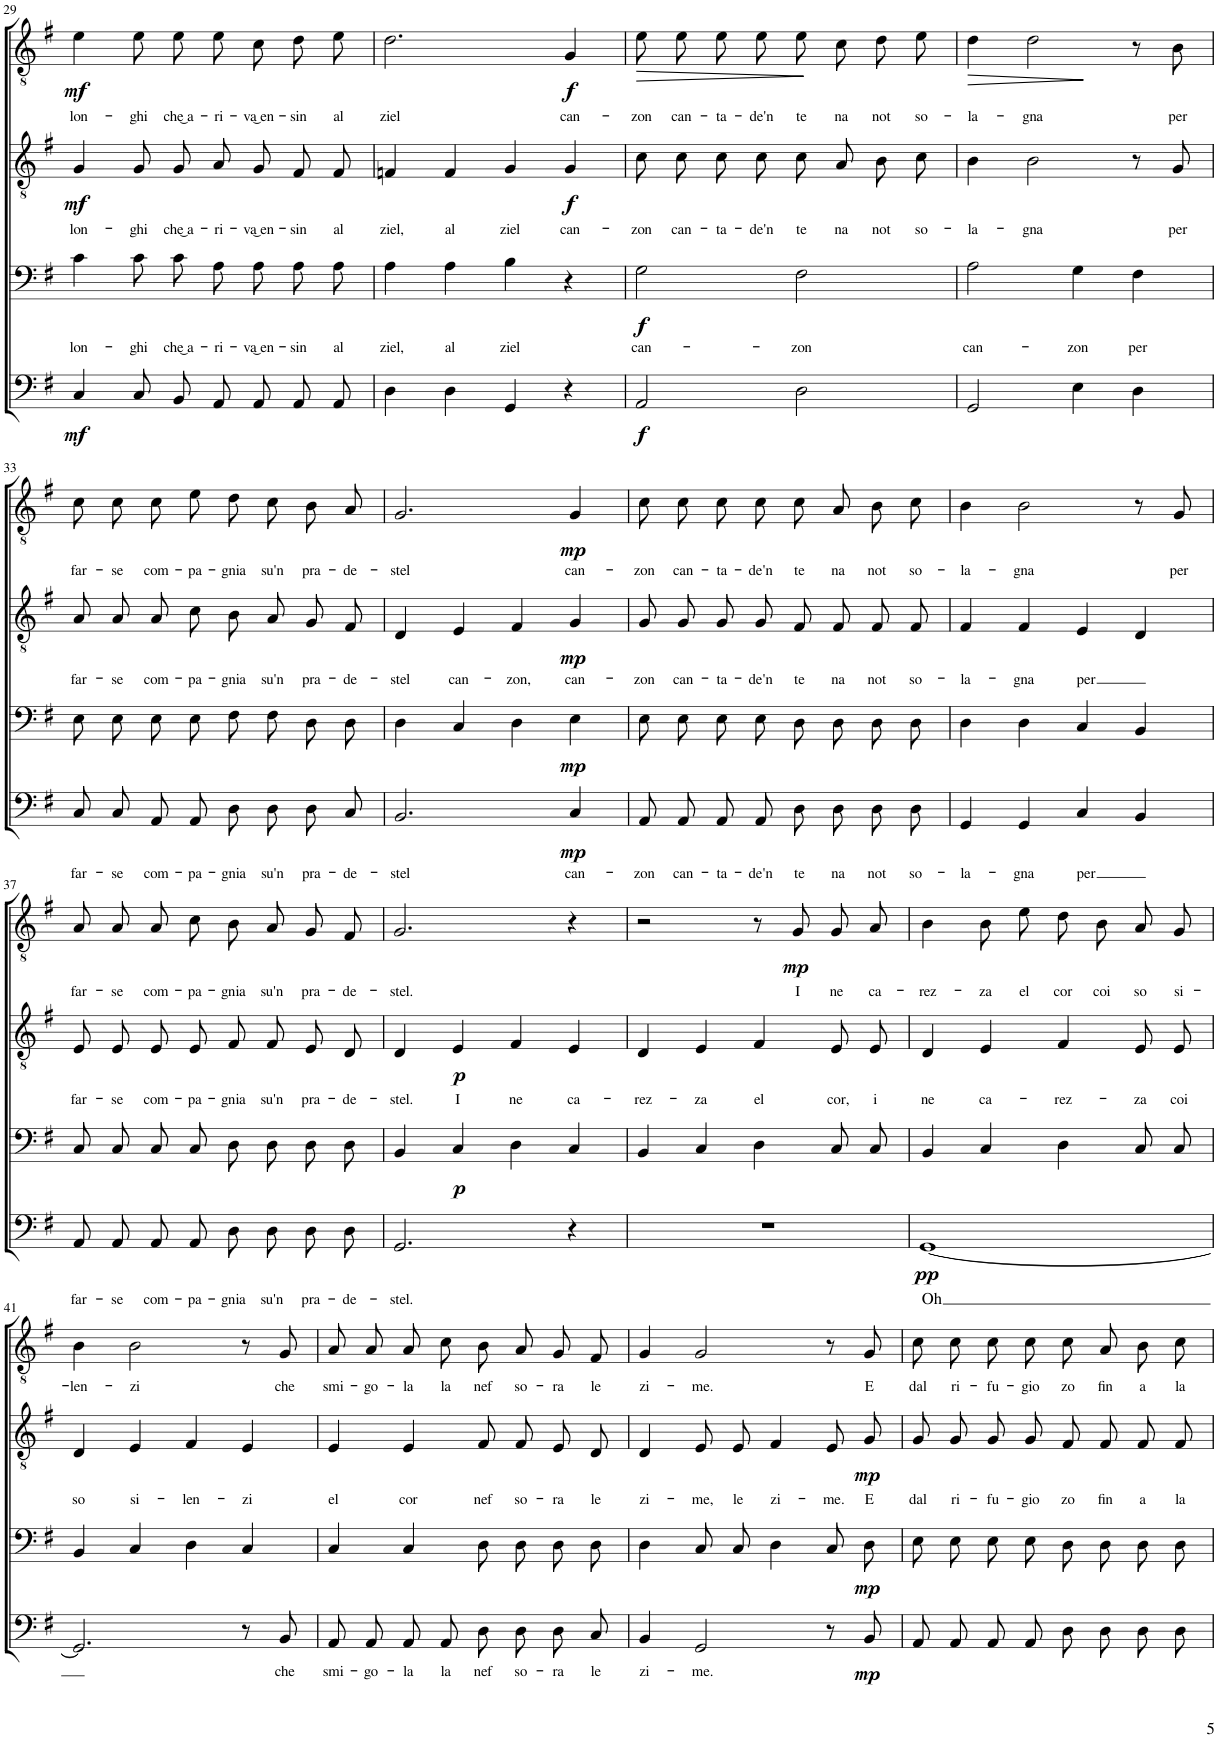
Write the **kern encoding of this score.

**kern	**text	**dynam	**kern	**text	**dynam	**kern	**text	**dynam	**kern	**text	**dynam
*part4	*part4	*part4	*part3	*part3	*part3	*part2	*part2	*part2	*part1	*part1	*part1
*staff4	*staff4	*staff4	*staff3	*staff3	*staff3	*staff2	*staff2	*staff2	*staff1	*staff1	*staff1
*I"Bass	*	*	*I"Baritone	*	*	*I"Tenor	*	*	*I"Tenor	*	*
!!LO:PB:g=z
*clefF4	*	*	*clefF4	*	*	*clefGv2	*	*	*clefGv2	*	*
*k[f#]	*	*	*k[f#]	*	*	*k[f#]	*	*	*k[f#]	*	*
*M4/4	*	*	*M4/4	*	*	*M4/4	*	*	*M4/4	*	*
*met(c)	*	*	*met(c)	*	*	*met(c)	*	*	*met(c)	*	*
=29	=29	=29	=29	=29	=29	=29	=29	=29	=29	=29	=29
!	!	!LO:DY:b	!	!LO:LY:b	!	!	!LO:LY:b	!LO:DY:b	!	!LO:LY:b	!LO:DY:b
4C/	.	mf	4c\	lon-	.	4G/	lon-	mf	4e\	lon-	mf
!	!	!	!	!LO:LY:b	!	!	!LO:LY:b	!	!	!LO:LY:b	!
8C/L	.	.	8c\L	-ghi	.	8G/L	-ghi	.	8e\L	-ghi	.
!	!	!	!	!LO:LY:b	!	!	!LO:LY:b	!	!	!LO:LY:b	!
8BB/J	.	.	8c\J	che͜ a-	.	8G/J	che͜ a-	.	8e\J	che͜ a-	.
!	!	!	!	!LO:LY:b	!	!	!LO:LY:b	!	!	!LO:LY:b	!
8AA/L	.	.	8A\L	-ri-	.	8A/L	-ri-	.	8e\L	-ri-	.
!	!	!	!	!LO:LY:b	!	!	!LO:LY:b	!	!	!LO:LY:b	!
8AA/J	.	.	8A\J	-va͜ en-	.	8G/J	-va͜ en-	.	8c\J	-va͜ en-	.
!	!	!	!	!LO:LY:b	!	!	!LO:LY:b	!	!	!LO:LY:b	!
8AA/L	.	.	8A\L	-sin	.	8F#/L	-sin	.	8d\L	-sin	.
!	!	!	!	!LO:LY:b	!	!	!LO:LY:b	!	!	!LO:LY:b	!
8AA/J	.	.	8A\J	al	.	8F#/J	al	.	8e\J	al	.
=30	=30	=30	=30	=30	=30	=30	=30	=30	=30	=30	=30
!	!	!	!	!LO:LY:b	!	!	!LO:LY:b	!	!	!LO:LY:b	!
4D\	.	.	4A\	ziel,	.	4Fn/	ziel,	.	2.d\	ziel	.
!	!	!	!	!LO:LY:b	!	!	!LO:LY:b	!	!	!	!
4D\	.	.	4A\	al	.	4F/	al	.	.	.	.
!	!	!	!	!LO:LY:b	!	!	!LO:LY:b	!	!	!	!
4GG/	.	.	4B\	ziel	.	4G/	ziel	.	.	.	.
!	!	!	!	!	!	!	!LO:LY:b	!LO:DY:b	!	!LO:LY:b	!LO:DY:b
4r	.	.	4r	.	.	4G/	can-	f	4G/	can-	f
=31	=31	=31	=31	=31	=31	=31	=31	=31	=31	=31	=31
!	!	!LO:DY:b	!	!LO:LY:b	!LO:DY:b	!	!LO:LY:b	!	!	!LO:LY:b	!LO:HP:b
2AA/	.	f	2G\	can-	f	8c\L	-zon	.	8e\L	-zon	>
!	!	!	!	!	!	!	!LO:LY:b	!	!	!LO:LY:b	!
.	.	.	.	.	.	8c\J	can-	.	8e\J	can-	.
!	!	!	!	!	!	!	!LO:LY:b	!	!	!LO:LY:b	!
.	.	.	.	.	.	8c\L	-ta-	.	8e\L	-ta-	.
!	!	!	!	!	!	!	!LO:LY:b	!	!	!LO:LY:b	!
.	.	.	.	.	.	8c\J	-de'n	.	8e\J	-de'n	.
!	!	!	!	!LO:LY:b	!	!	!LO:LY:b	!	!	!LO:LY:b	!
2D\	.	.	2F#\	-zon	.	8c\L	te	.	8e\L	te	]
!	!	!	!	!	!	!	!LO:LY:b	!	!	!LO:LY:b	!
.	.	.	.	.	.	8A\J	na	.	8c\J	na	.
!	!	!	!	!	!	!	!LO:LY:b	!	!	!LO:LY:b	!
.	.	.	.	.	.	8B\L	not	.	8d\L	not	.
!	!	!	!	!	!	!	!LO:LY:b	!	!	!LO:LY:b	!
.	.	.	.	.	.	8c\J	so-	.	8e\J	so-	.
=32	=32	=32	=32	=32	=32	=32	=32	=32	=32	=32	=32
!	!	!	!	!LO:LY:b	!	!	!LO:LY:b	!	!	!LO:LY:b	!LO:HP:b
2GG/	.	.	2A\	can-	.	4B\	-la-	.	4d\	-la-	>
!	!	!	!	!	!	!	!LO:LY:b	!	!	!LO:LY:b	!
.	.	.	.	.	.	2B\	-gna	.	2d\	-gna	.
!	!	!	!	!LO:LY:b	!	!	!	!	!	!	!
4E\	.	.	4G\	-zon	.	.	.	.	.	.	.
!	!	!	!	!LO:LY:b	!	!	!	!	!	!	!
4D\	.	.	4F#\	per	.	8r	.	.	8r	.	]
!	!	!	!	!	!	!	!LO:LY:b	!	!	!LO:LY:b	!
.	.	.	.	.	.	8G/	per	.	8B\	per	.
!!LO:LB:g=z
=33	=33	=33	=33	=33	=33	=33	=33	=33	=33	=33	=33
!	!LO:LY:b	!	!	!	!	!	!LO:LY:b	!	!	!LO:LY:b	!
8C/L	far-	.	8E\L	.	.	8A/L	far-	.	8c\L	far-	.
!	!LO:LY:b	!	!	!	!	!	!LO:LY:b	!	!	!LO:LY:b	!
8C/J	-se	.	8E\J	.	.	8A/J	-se	.	8c\J	-se	.
!	!LO:LY:b	!	!	!	!	!	!LO:LY:b	!	!	!LO:LY:b	!
8AA/L	com-	.	8E\L	.	.	8A\L	com-	.	8c\L	com-	.
!	!LO:LY:b	!	!	!	!	!	!LO:LY:b	!	!	!LO:LY:b	!
8AA/J	-pa-	.	8E\J	.	.	8c\J	-pa-	.	8e\J	-pa-	.
!	!LO:LY:b	!	!	!	!	!	!LO:LY:b	!	!	!LO:LY:b	!
8D\L	-gnia	.	8F#\L	.	.	8B/L	-gnia	.	8d\L	-gnia	.
!	!LO:LY:b	!	!	!	!	!	!LO:LY:b	!	!	!LO:LY:b	!
8D\J	su'n	.	8F#\J	.	.	8A/J	su'n	.	8c\J	su'n	.
!	!LO:LY:b	!	!	!	!	!	!LO:LY:b	!	!	!LO:LY:b	!
8D/L	pra-	.	8D\L	.	.	8G/L	pra-	.	8B/L	pra-	.
!	!LO:LY:b	!	!	!	!	!	!LO:LY:b	!	!	!LO:LY:b	!
8C/J	-de-	.	8D\J	.	.	8F#/J	-de-	.	8A/J	-de-	.
=34	=34	=34	=34	=34	=34	=34	=34	=34	=34	=34	=34
!	!LO:LY:b	!	!	!	!	!	!LO:LY:b	!	!	!LO:LY:b	!
2.BB/	-stel	.	4D\	.	.	4D/	-stel	.	2.G/	-stel	.
!	!	!	!	!	!	!	!LO:LY:b	!	!	!	!
.	.	.	4C/	.	.	4E/	can-	.	.	.	.
!	!	!	!	!	!	!	!LO:LY:b	!	!	!	!
.	.	.	4D\	.	.	4F#/	-zon,	.	.	.	.
!	!LO:LY:b	!LO:DY:b	!	!	!LO:DY:b	!	!LO:LY:b	!LO:DY:b	!	!LO:LY:b	!LO:DY:b
4C/	can-	mp	4E\	.	mp	4G/	can-	mp	4G/	can-	mp
=35	=35	=35	=35	=35	=35	=35	=35	=35	=35	=35	=35
!	!LO:LY:b	!	!	!	!	!	!LO:LY:b	!	!	!LO:LY:b	!
8AA/L	-zon	.	8E\L	.	.	8G/L	-zon	.	8c\L	-zon	.
!	!LO:LY:b	!	!	!	!	!	!LO:LY:b	!	!	!LO:LY:b	!
8AA/J	can-	.	8E\J	.	.	8G/J	can-	.	8c\J	can-	.
!	!LO:LY:b	!	!	!	!	!	!LO:LY:b	!	!	!LO:LY:b	!
8AA/L	-ta-	.	8E\L	.	.	8G/L	-ta-	.	8c\L	-ta-	.
!	!LO:LY:b	!	!	!	!	!	!LO:LY:b	!	!	!LO:LY:b	!
8AA/J	-de'n	.	8E\J	.	.	8G/J	-de'n	.	8c\J	-de'n	.
!	!LO:LY:b	!	!	!	!	!	!LO:LY:b	!	!	!LO:LY:b	!
8D\L	te	.	8D\L	.	.	8F#/L	te	.	8c\L	te	.
!	!LO:LY:b	!	!	!	!	!	!LO:LY:b	!	!	!LO:LY:b	!
8D\J	na	.	8D\J	.	.	8F#/J	na	.	8A\J	na	.
!	!LO:LY:b	!	!	!	!	!	!LO:LY:b	!	!	!LO:LY:b	!
8D\L	not	.	8D\L	.	.	8F#/L	not	.	8B\L	not	.
!	!LO:LY:b	!	!	!	!	!	!LO:LY:b	!	!	!LO:LY:b	!
8D\J	so-	.	8D\J	.	.	8F#/J	so-	.	8c\J	so-	.
=36	=36	=36	=36	=36	=36	=36	=36	=36	=36	=36	=36
!	!LO:LY:b	!	!	!	!	!	!LO:LY:b	!	!	!LO:LY:b	!
4GG/	-la-	.	4D\	.	.	4F#/	-la-	.	4B\	-la-	.
!	!LO:LY:b	!	!	!	!	!	!LO:LY:b	!	!	!LO:LY:b	!
4GG/	-gna	.	4D\	.	.	4F#/	-gna	.	2B\	-gna	.
!	!LO:LY:b	!	!	!	!	!	!LO:LY:b	!	!	!	!
4C/	per	.	4C/	.	.	4E/	per	.	.	.	.
4BB/	.	.	4BB/	.	.	4D/	.	.	8r	.	.
!	!	!	!	!	!	!	!	!	!	!LO:LY:b	!
.	.	.	.	.	.	.	.	.	8G/	per	.
!!LO:LB:g=z
=37	=37	=37	=37	=37	=37	=37	=37	=37	=37	=37	=37
!	!LO:LY:b	!	!	!	!	!	!LO:LY:b	!	!	!LO:LY:b	!
8AA/L	far-	.	8C/L	.	.	8E/L	far-	.	8A/L	far-	.
!	!LO:LY:b	!	!	!	!	!	!LO:LY:b	!	!	!LO:LY:b	!
8AA/J	-se	.	8C/J	.	.	8E/J	-se	.	8A/J	-se	.
!	!LO:LY:b	!	!	!	!	!	!LO:LY:b	!	!	!LO:LY:b	!
8AA/L	com-	.	8C/L	.	.	8E/L	com-	.	8A\L	com-	.
!	!LO:LY:b	!	!	!	!	!	!LO:LY:b	!	!	!LO:LY:b	!
8AA/J	-pa-	.	8C/J	.	.	8E/J	-pa-	.	8c\J	-pa-	.
!	!LO:LY:b	!	!	!	!	!	!LO:LY:b	!	!	!LO:LY:b	!
8D\L	-gnia	.	8D\L	.	.	8F#/L	-gnia	.	8B/L	-gnia	.
!	!LO:LY:b	!	!	!	!	!	!LO:LY:b	!	!	!LO:LY:b	!
8D\J	su'n	.	8D\J	.	.	8F#/J	su'n	.	8A/J	su'n	.
!	!LO:LY:b	!	!	!	!	!	!LO:LY:b	!	!	!LO:LY:b	!
8D\L	pra-	.	8D\L	.	.	8E/L	pra-	.	8G/L	pra-	.
!	!LO:LY:b	!	!	!	!	!	!LO:LY:b	!	!	!LO:LY:b	!
8D\J	-de-	.	8D\J	.	.	8D/J	-de-	.	8F#/J	-de-	.
=38	=38	=38	=38	=38	=38	=38	=38	=38	=38	=38	=38
!	!LO:LY:b	!	!	!	!	!	!LO:LY:b	!	!	!LO:LY:b	!
2.GG/	-stel.	.	4BB/	.	.	4D/	-stel.	.	2.G/	-stel.	.
!	!	!	!	!	!LO:DY:b	!	!LO:LY:b	!LO:DY:b	!	!	!
.	.	.	4C/	.	p	4E/	I	p	.	.	.
!	!	!	!	!	!	!	!LO:LY:b	!	!	!	!
.	.	.	4D\	.	.	4F#/	ne	.	.	.	.
!	!	!	!	!	!	!	!LO:LY:b	!	!	!	!
4r	.	.	4C/	.	.	4E/	ca-	.	4r	.	.
=39	=39	=39	=39	=39	=39	=39	=39	=39	=39	=39	=39
!	!	!	!	!	!	!	!LO:LY:b	!	!	!	!
1r	.	.	4BB/	.	.	4D/	-rez-	.	2r	.	.
!	!	!	!	!	!	!	!LO:LY:b	!	!	!	!
.	.	.	4C/	.	.	4E/	-za	.	.	.	.
!	!	!	!	!	!	!	!LO:LY:b	!	!	!	!
.	.	.	4D\	.	.	4F#/	el	.	8r	.	.
!	!	!	!	!	!	!	!	!	!	!LO:LY:b	!LO:DY:b
.	.	.	.	.	.	.	.	.	8G/	I	mp
!	!	!	!	!	!	!	!LO:LY:b	!	!	!LO:LY:b	!
.	.	.	8C/L	.	.	8E/L	cor,	.	8G/L	ne	.
!	!	!	!	!	!	!	!LO:LY:b	!	!	!LO:LY:b	!
.	.	.	8C/J	.	.	8E/J	i	.	8A/J	ca-	.
=40	=40	=40	=40	=40	=40	=40	=40	=40	=40	=40	=40
!	!LO:LY:b	!LO:DY:b	!	!	!	!	!LO:LY:b	!	!	!LO:LY:b	!
[1GG	Oh	pp	4BB/	.	.	4D/	ne	.	4B\	-rez-	.
!	!	!	!	!	!	!	!LO:LY:b	!	!	!LO:LY:b	!
.	.	.	4C/	.	.	4E/	ca-	.	8B\L	-za	.
!	!	!	!	!	!	!	!	!	!	!LO:LY:b	!
.	.	.	.	.	.	.	.	.	8e\J	el	.
!	!	!	!	!	!	!	!LO:LY:b	!	!	!LO:LY:b	!
.	.	.	4D\	.	.	4F#/	-rez-	.	8d\L	cor	.
!	!	!	!	!	!	!	!	!	!	!LO:LY:b	!
.	.	.	.	.	.	.	.	.	8B\J	coi	.
!	!	!	!	!	!	!	!LO:LY:b	!	!	!LO:LY:b	!
.	.	.	8C/L	.	.	8E/L	-za	.	8A/L	so	.
!	!	!	!	!	!	!	!LO:LY:b	!	!	!LO:LY:b	!
.	.	.	8C/J	.	.	8E/J	coi	.	8G/J	si-	.
!!LO:LB:g=z
=41	=41	=41	=41	=41	=41	=41	=41	=41	=41	=41	=41
!	!	!	!	!	!	!	!LO:LY:b	!	!	!LO:LY:b	!
2.GG/]	.	.	4BB/	.	.	4D/	so	.	4B\	-len-	.
!	!	!	!	!	!	!	!LO:LY:b	!	!	!LO:LY:b	!
.	.	.	4C/	.	.	4E/	si-	.	2B\	-zi	.
!	!	!	!	!	!	!	!LO:LY:b	!	!	!	!
.	.	.	4D\	.	.	4F#/	-len-	.	.	.	.
!	!	!	!	!	!	!	!LO:LY:b	!	!	!	!
8r	.	.	4C/	.	.	4E/	-zi	.	8r	.	.
!	!LO:LY:b	!	!	!	!	!	!	!	!	!LO:LY:b	!
8BB/	che	.	.	.	.	.	.	.	8G/	che	.
=42	=42	=42	=42	=42	=42	=42	=42	=42	=42	=42	=42
!	!LO:LY:b	!	!	!	!	!	!LO:LY:b	!	!	!LO:LY:b	!
8AA/L	smi-	.	4C/	.	.	4E/	el	.	8A/L	smi-	.
!	!LO:LY:b	!	!	!	!	!	!	!	!	!LO:LY:b	!
8AA/J	-go-	.	.	.	.	.	.	.	8A/J	-go-	.
!	!LO:LY:b	!	!	!	!	!	!LO:LY:b	!	!	!LO:LY:b	!
8AA/L	-la	.	4C/	.	.	4E/	cor	.	8A\L	-la	.
!	!LO:LY:b	!	!	!	!	!	!	!	!	!LO:LY:b	!
8AA/J	la	.	.	.	.	.	.	.	8c\J	la	.
!	!LO:LY:b	!	!	!	!	!	!LO:LY:b	!	!	!LO:LY:b	!
8D\L	nef	.	8D\L	.	.	8F#/L	nef	.	8B/L	nef	.
!	!LO:LY:b	!	!	!	!	!	!LO:LY:b	!	!	!LO:LY:b	!
8D\J	so-	.	8D\J	.	.	8F#/J	so-	.	8A/J	so-	.
!	!LO:LY:b	!	!	!	!	!	!LO:LY:b	!	!	!LO:LY:b	!
8D/L	-ra	.	8D\L	.	.	8E/L	-ra	.	8G/L	-ra	.
!	!LO:LY:b	!	!	!	!	!	!LO:LY:b	!	!	!LO:LY:b	!
8C/J	le	.	8D\J	.	.	8D/J	le	.	8F#/J	le	.
=43	=43	=43	=43	=43	=43	=43	=43	=43	=43	=43	=43
!	!LO:LY:b	!	!	!	!	!	!LO:LY:b	!	!	!LO:LY:b	!
4BB/	zi-	.	4D\	.	.	4D/	zi-	.	4G/	zi-	.
!	!LO:LY:b	!	!	!	!	!	!LO:LY:b	!	!	!LO:LY:b	!
2GG/	-me.	.	8C/L	.	.	8E/L	-me,	.	2G/	-me.	.
!	!	!	!	!	!	!	!LO:LY:b	!	!	!	!
.	.	.	8C/J	.	.	8E/J	le	.	.	.	.
!	!	!	!	!	!	!	!LO:LY:b	!	!	!	!
.	.	.	4D\	.	.	4F#/	zi-	.	.	.	.
!	!	!	!	!	!	!	!LO:LY:b	!	!	!	!
8r	.	.	8C/L	.	.	8E/L	-me.	.	8r	.	.
!	!	!LO:DY:b	!	!	!LO:DY:b	!	!LO:LY:b	!LO:DY:b	!	!LO:LY:b	!
8BB/	.	mp	8D/J	.	mp	8G/J	E	mp	8G/	E	.
=44	=44	=44	=44	=44	=44	=44	=44	=44	=44	=44	=44
!	!	!	!	!	!	!	!LO:LY:b	!	!	!LO:LY:b	!
8AA/L	.	.	8E\L	.	.	8G/L	dal	.	8c\L	dal	.
!	!	!	!	!	!	!	!LO:LY:b	!	!	!LO:LY:b	!
8AA/J	.	.	8E\J	.	.	8G/J	ri-	.	8c\J	ri-	.
!	!	!	!	!	!	!	!LO:LY:b	!	!	!LO:LY:b	!
8AA/L	.	.	8E\L	.	.	8G/L	-fu-	.	8c\L	-fu-	.
!	!	!	!	!	!	!	!LO:LY:b	!	!	!LO:LY:b	!
8AA/J	.	.	8E\J	.	.	8G/J	-gio	.	8c\J	-gio	.
!	!	!	!	!	!	!	!LO:LY:b	!	!	!LO:LY:b	!
8D\L	.	.	8D\L	.	.	8F#/L	zo	.	8c\L	zo	.
!	!	!	!	!	!	!	!LO:LY:b	!	!	!LO:LY:b	!
8D\J	.	.	8D\J	.	.	8F#/J	fin	.	8A\J	fin	.
!	!	!	!	!	!	!	!LO:LY:b	!	!	!LO:LY:b	!
8D\L	.	.	8D\L	.	.	8F#/L	a	.	8B\L	a	.
!	!	!	!	!	!	!	!LO:LY:b	!	!	!LO:LY:b	!
8D\J	.	.	8D\J	.	.	8F#/J	la	.	8c\J	la	.
=	=	=	=	=	=	=	=	=	=	=	=
*-	*-	*-	*-	*-	*-	*-	*-	*-	*-	*-	*-
